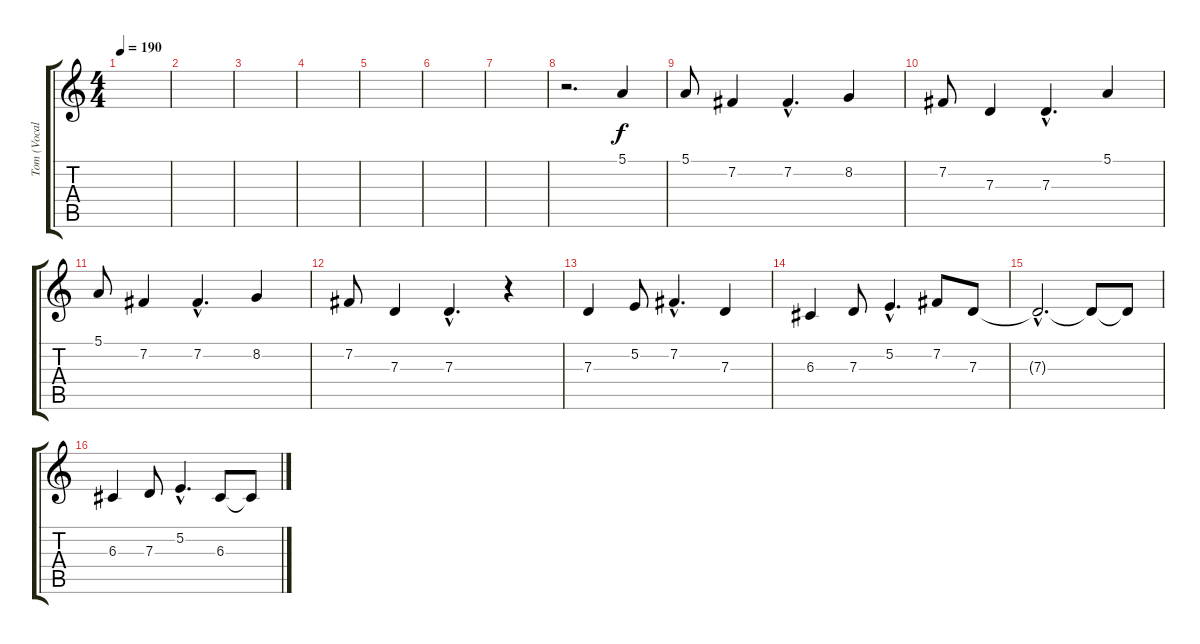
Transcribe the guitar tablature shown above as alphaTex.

\track ("Tom (Vocals)" "Tom (Vocal") {instrument tenorsax}
\staff {score tabs}
\tuning (E4 B3 G3 D3 A2 E2) {hide}
\ts (4 4)
\tempo 190
\clef g2
\ks c
|
|
|
|
|
|
|
r.2{d} 5.1.4 |
5.1.8 7.2.4 7.2{hac}.4{d} 8.2.4 |
7.2.8 7.3.4 7.3{hac}.4{d} 5.1.4 |
5.1.8 7.2.4 7.2{hac}.4{d} 8.2.4 |
7.2.8 7.3.4 7.3{hac}.4{d} r.4 |
7.3.4 5.2.8 7.2{hac}.4{d} 7.3.4 |
6.3.4 7.3.8 5.2{hac}.4{d} 7.2.8 7.3.8 |
7.3{hac t}.2{d} 7.3{t}.8 7.3{t}.8 |
6.3.4 7.3.8 5.2{hac}.4{d} 6.3.8 6.3{t}.8
